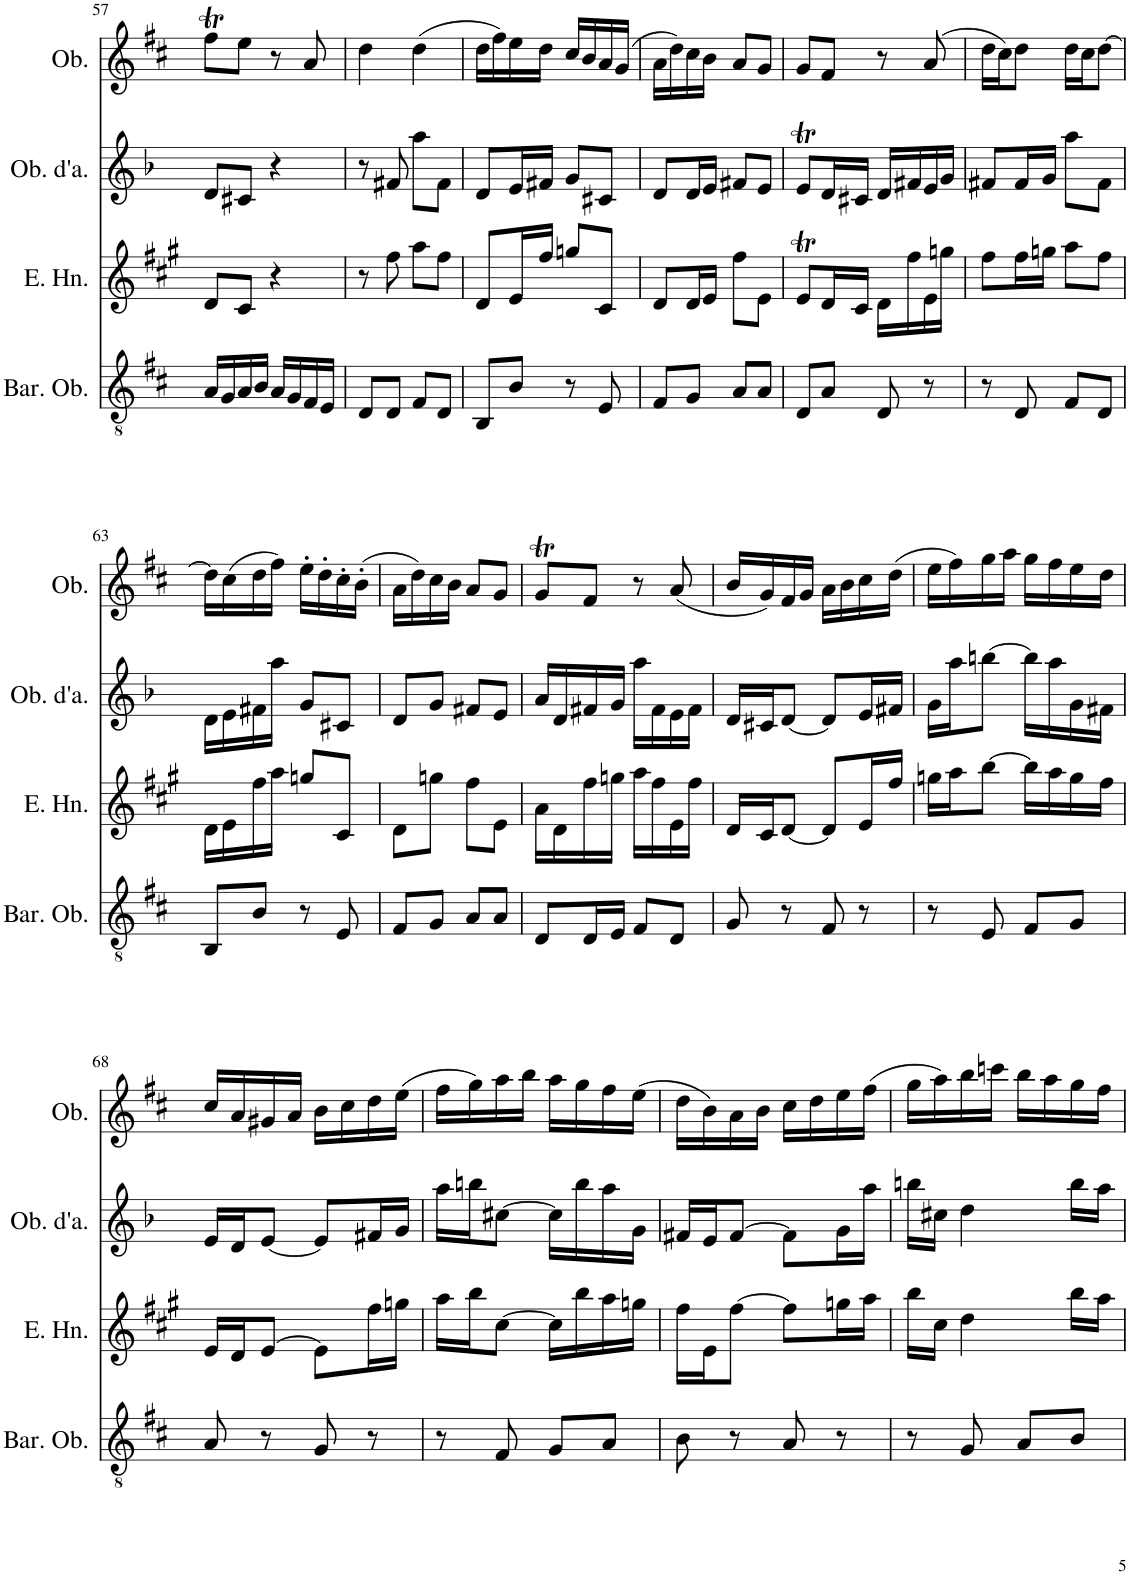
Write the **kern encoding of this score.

**kern	**kern	**kern	**kern
*part4	*part3	*part2	*part1
*staff4	*staff3	*staff2	*staff1
*I"Baritone Oboe	*I"English Horn	*I"Oboe d'amore	*I"Oboe
*I'Bar. Ob.	*I'E. Hn.	*I'Ob. d'a.	*I'Ob.
!!LO:PB:g=z
*clefGv2	*clefG2	*clefG2	*clefG2
*	*Trd4c7	*Trd2c3	*
*k[f#c#]	*k[f#c#g#]	*k[b-]	*k[f#c#]
*M2/4	*M2/4	*M2/4	*M2/4
=57	=57	=57	=57
16A/LL	8d/L	8d/L	8ff#t\L
16G/	.	.	.
16A/	8c#/J	8c#X/J	8ee\J
16B/JJ	.	.	.
16A/LL	4r	4r	8r
16G/	.	.	.
16F#/	.	.	8a/
16E/JJ	.	.	.
=58	=58	=58	=58
8D/L	8r	8r	4dd\
8D/J	8ff#\	8f#X/	.
8F#/L	8aa\L	8aa\L	(4dd\
8D/J	8ff#\J	8f#\J	.
=59	=59	=59	=59
8BB/L	8d/L	8d/L	16dd\LL
.	.	.	16ff#\)
8B/J	16e/L	16e/L	16ee\
.	16ff#/JJ	16f#X/JJ	16dd\JJ
8r	8ggn/L	8g/L	16cc#/LL
.	.	.	16b/
8E/	8c#/J	8c#X/J	16a/
.	.	.	(16g/JJ
=60	=60	=60	=60
8F#/L	8d/L	8d/L	16a\LL
.	.	.	16dd\)
8G/J	16d/L	16d/L	16cc#\
.	16e/JJ	16e/JJ	16b\JJ
8A/L	8ff#\L	8f#X/L	8a/L
8A/J	8e\J	8e/J	8g/J
=61	=61	=61	=61
8D/L	8eT/L	8et/L	8g/L
8A/J	16d/L	16d/L	8f#/J
.	16c#/JJ	16c#X/JJ	.
8D/	16d\LL	16d/LL	8r
.	16ff#\	16f#X/	.
8r	16e\	16e/	(8a/
.	16ggn\JJ	16g/JJ	.
=62	=62	=62	=62
8r	8ff#\L	8f#X/L	16dd\LL
.	.	.	16cc#\J)
8D/	16ff#\L	16f#/L	8dd\J
.	16ggn\JJ	16g/JJ	.
8F#/L	8aa\L	8aa\L	16dd\LL
.	.	.	16cc#\J
8D/J	8ff#\J	8f#\J	[8dd\J
!!LO:LB:g=z
=63	=63	=63	=63
8BB/L	16d\LL	16d\LL	16dd\LL]
.	16e\	16e\	(16cc#\
8B/J	16ff#\	16f#X\	16dd\
.	16aa\JJ	16aa\JJ	16ff#\JJ)
8r	8ggn/L	8g/L	16ee'\LL
.	.	.	16dd'\
8E/	8c#/J	8c#X/J	16cc#'\
.	.	.	(16b'\JJ
=64	=64	=64	=64
8F#/L	8d\L	8d/L	16a\LL
.	.	.	16dd\)
8G/J	8ggn\J	8g/J	16cc#\
.	.	.	16b\JJ
8A/L	8ff#\L	8f#X/L	8a/L
8A/J	8e\J	8e/J	8g/J
=65	=65	=65	=65
8D/L	16a\LL	16a/LL	8gT/L
.	16d\	16d/	.
16D/L	16ff#\	16f#X/	8f#/J
16E/JJ	16ggn\JJ	16g/JJ	.
8F#/L	16aa\LL	16aa\LL	8r
.	16ff#\	16f#\	.
8D/J	16e\	16e\	(8a/
.	16ff#\JJ	16f#\JJ	.
=66	=66	=66	=66
8G/	16d/LL	16d/LL	16b/LL
.	16c#/J	16c#X/J	16g/)
8r	[8d/J	[8d/J	16f#/
.	.	.	16g/JJ
8F#/	8d/L]	8d/L]	16a\LL
.	.	.	16b\
8r	16e/L	16e/L	16cc#\
.	16ff#/JJ	16f#X/JJ	(16dd\JJ
=67	=67	=67	=67
8r	16ggn\LL	16g\LL	16ee\LL
.	16aa\J	16aa\J	16ff#\)
8E/	[8bb\J	[8bbn\J	16gg\
.	.	.	16aa\JJ
8F#/L	16bb\LL]	16bb\LL]	16gg\LL
.	16aa\	16aa\	16ff#\
8G/J	16gg\	16g\	16ee\
.	16ff#\JJ	16f#X\JJ	(16dd\JJ
!!LO:LB:g=z
=68	=68	=68	=68
8A/	16e/LL	16e/LL	16cc#/LL
.	16d/J	16d/J	16a/)
8r	[8e/J	[8e/J	16g#X/
.	.	.	16a/JJ
8G/	8e\L]	8e/L]	16b\LL
.	.	.	16cc#\
8r	16ff#\L	16f#X/L	16dd\
.	16ggn\JJ	16g/JJ	(16ee\JJ
=69	=69	=69	=69
8r	16aa\LL	16aa\LL	16ff#\LL
.	16bb\J	16bbn\J	16gg\)
8F#/	[8cc#\J	[8cc#X\J	16aa\
.	.	.	16bb\JJ
8G/L	16cc#\LL]	16cc#\LL]	16aa\LL
.	16bb\	16bb\	16gg\
8A/J	16aa\	16aa\	16ff#\
.	16ggn\JJ	16g\JJ	(16ee\JJ
=70	=70	=70	=70
8B\	16ff#\LL	16f#X/LL	16dd\LL
.	16e\J	16e/J	16b\)
8r	[8ff#\J	[8f#/J	16a\
.	.	.	16b\JJ
8A/	8ff#\L]	8f#\L]	16cc#\LL
.	.	.	16dd\
8r	16ggn\L	16g\L	16ee\
.	16aa\JJ	16aa\JJ	(16ff#\JJ
=71	=71	=71	=71
8r	16bb\LL	16bbn\LL	16gg\LL
.	16cc#\JJ	16cc#X\JJ	16aa\)
8G/	4dd\	4dd\	16bb\
.	.	.	16cccn\JJ
8A/L	.	.	16bb\LL
.	.	.	16aa\
8B/J	16bb\LL	16bb\LL	16gg\
.	16aa\JJ	16aa\JJ	16ff#\JJ
=	=	=	=
*-	*-	*-	*-
